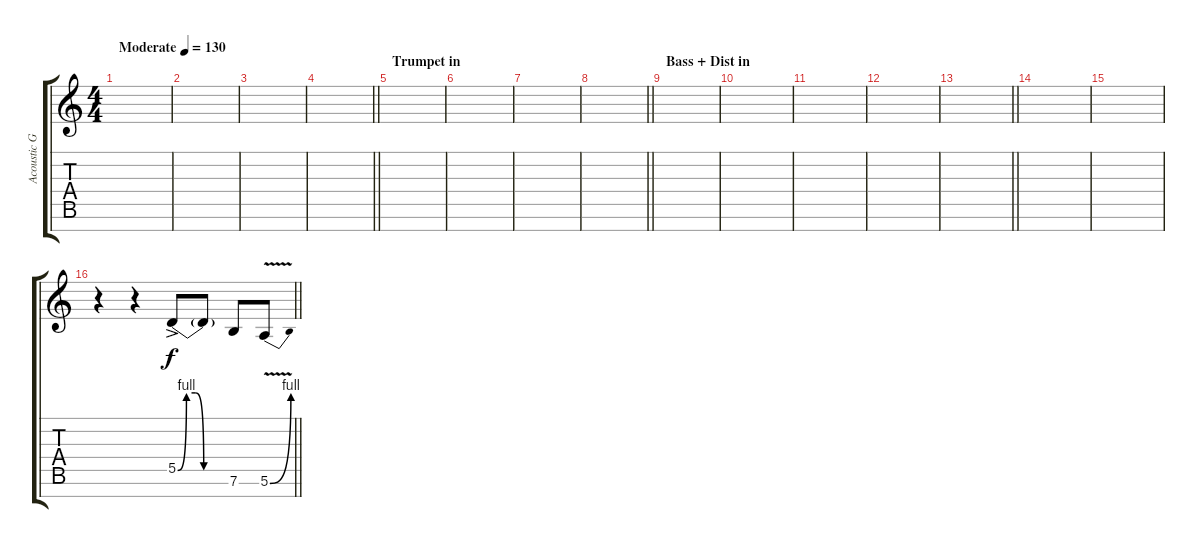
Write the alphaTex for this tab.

\track ("Acoustic Guitar" "Acoustic G") {instrument acousticguitarsteel}
\staff {score tabs}
\tuning (E4 B3 G3 D3 A2 E2 B1) {hide}
\ts (4 4)
\tempo (130 "Moderate")
\clef g2
\ks c
|
|
|
\barLineRight lightlight
|
\section ("" "Trumpet in")
|
|
|
\barLineRight lightlight
|
\section ("" "Bass + Dist in")
|
|
|
|
\barLineRight lightlight
|
|
|
\barLineRight lightlight
r.4 r.4 5.5{be (custom 0 0 10 4 20 4 30 0 60 0) ac}.8{volume 16} 5.5{t}.8{dy f} 7.6.8 5.6{be (bend 0 0 60 4) v}.8
